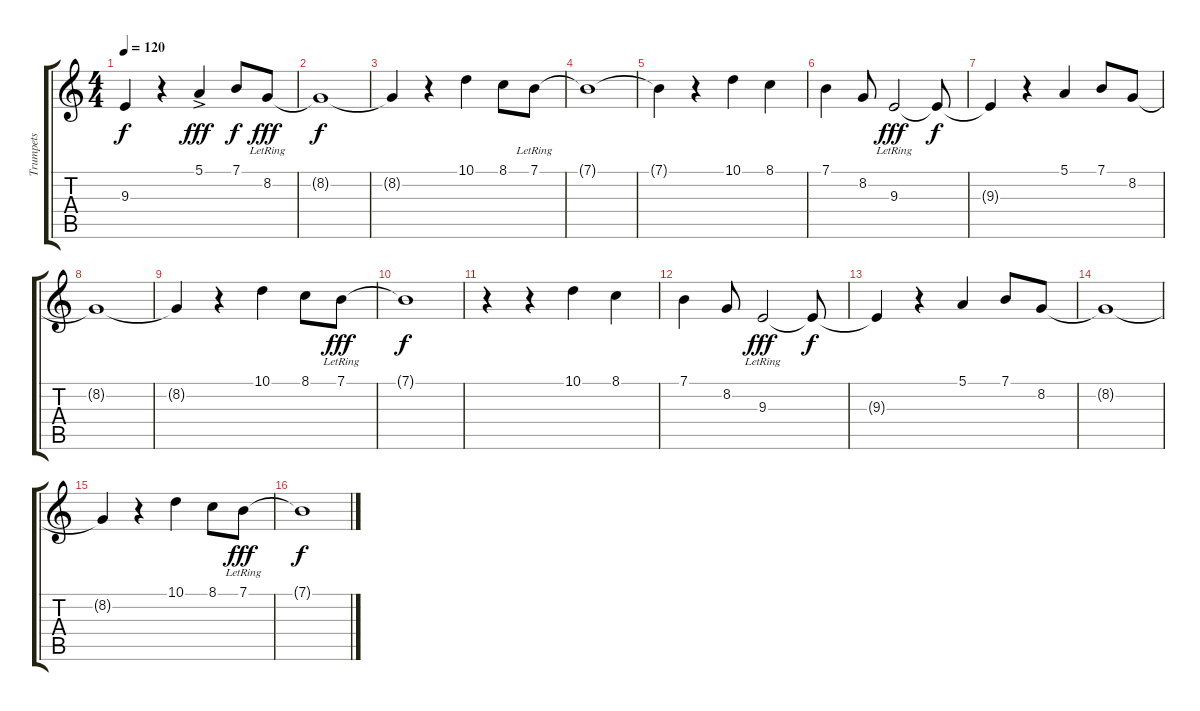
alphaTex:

\track ("Trumpets" "Trumpets") {instrument brasssection}
\staff {score tabs}
\tuning (E4 B3 G3 D3 A2 E2) {hide}
\ts (4 4)
\tempo 120
\clef g2
\ks c
9.3{t}.4{dy f} r.4 5.1{ac}.4{dy fff} 7.1.8{dy f} 8.2{lr}.8{dy fff} |
8.2{t}.1{dy f} |
8.2{t}.4 r.4 10.1.4 8.1.8 7.1{lr}.8 |
7.1{t}.1 |
7.1{t}.4 r.4 10.1.4 8.1.4 |
7.1.4 8.2.8 9.3{lr}.2{dy fff} 9.3{t}.8{dy f} |
9.3{t}.4 r.4 5.1.4 7.1.8 8.2.8 |
8.2{t}.1 |
8.2{t}.4 r.4 10.1.4 8.1.8 7.1{lr}.8{dy fff} |
7.1{t}.1{dy f} |
r.4 r.4 10.1.4 8.1.4 |
7.1.4 8.2.8 9.3{lr}.2{dy fff} 9.3{t}.8{dy f} |
9.3{t}.4 r.4 5.1.4 7.1.8 8.2.8 |
8.2{t}.1 |
8.2{t}.4 r.4 10.1.4 8.1.8 7.1{lr}.8{dy fff} |
7.1{t}.1{dy f}
